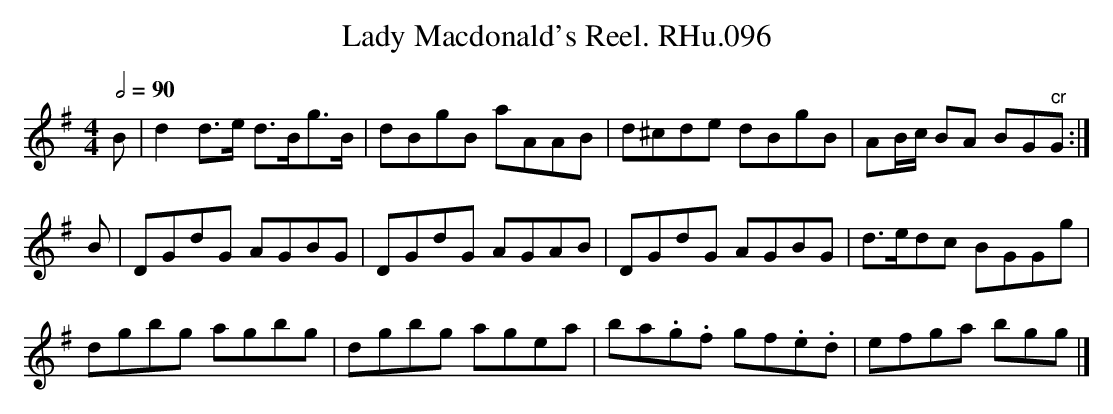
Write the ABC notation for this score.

X:1
T:Lady Macdonald's Reel. RHu.096
M:4/4
L:1/8
Q:1/2=90
K:G major
B|d2d>e d>Bg>B|dBgB aAAB|d^cde dBgB|AB/c/ BA BG"cr"G:|!
B|DGdG AGBG|DGdG AGAB|DGdG AGBG|d>edc BGGg|!
dgbg agbg|dgbg agea|ba.g.f gf.e.d|efga bgg|]
